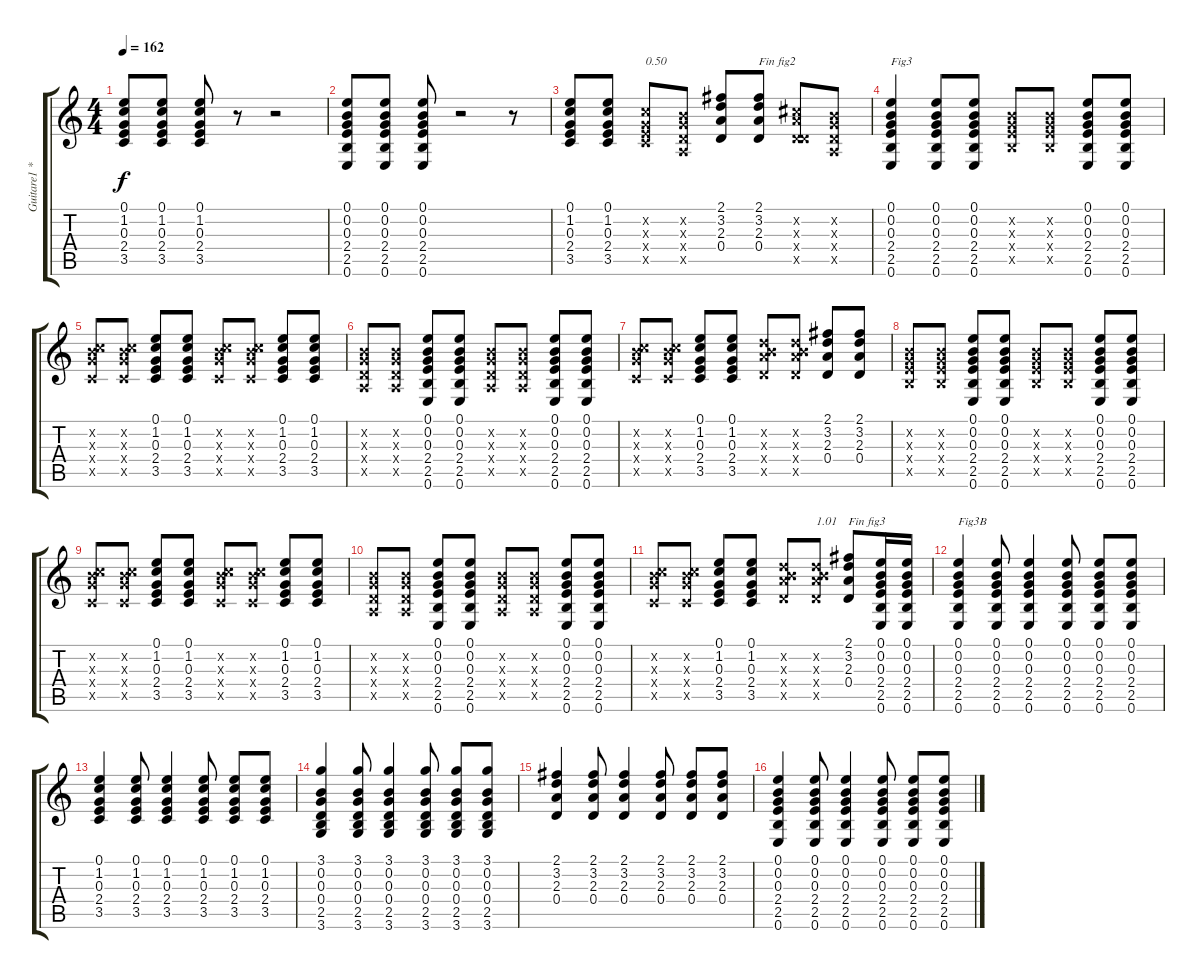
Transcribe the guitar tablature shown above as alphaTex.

\track ("Guitare1 *" "Guitare1 *") {instrument acousticguitarsteel}
\staff {score tabs}
\tuning (E4 B3 G3 D3 A2 E2) {hide}
\ts (4 4)
\tempo 162
\clef g2
\ks c
(0.1 1.2 0.3 2.4 3.5).8{dy f} (0.1 1.2 0.3 2.4 3.5).8 (0.1 1.2 0.3 2.4 3.5).8 r.8 r.2 |
(0.1 0.2 0.3 2.4 2.5 0.6).8 (0.1 0.2 0.3 2.4 2.5 0.6).8 (0.1 0.2 0.3 2.4 2.5 0.6).8 r.2 r.8 |
(0.1 1.2 0.3 2.4 3.5).8 (0.1 1.2 0.3 2.4 3.5).8 (1.2{x} 0.3{x} 2.4{x} 3.5{x}).8{txt "0.50"} (0.2{x} 0.3{x} 0.4{x} 0.5{x}).8 (2.1 3.2 2.3 0.4).8 (2.1 3.2 2.3 0.4).8{txt "Fin fig2"} (2.2{x} 2.3{x} 0.4{x} 5.5{x}).8 (0.2{x} 0.3{x} 0.4{x} 0.5{x}).8 |
(0.1 0.2 0.3 2.4 2.5 0.6).4{txt "Fig3"} (0.1 0.2 0.3 2.4 2.5 0.6).8 (0.1 0.2 0.3 2.4 2.5 0.6).8 (0.2{x} 0.3{x} 2.4{x} 2.5{x}).8 (0.2{x} 0.3{x} 2.4{x} 2.5{x}).8 (0.1 0.2 0.3 2.4 2.5 0.6).8 (0.1 0.2 0.3 2.4 2.5 0.6).8 |
(0.2{x} 5.3{x} 5.4{x} 3.5{x}).8 (0.2{x} 5.3{x} 5.4{x} 3.5{x}).8 (0.1 1.2 0.3 2.4 3.5).8 (0.1 1.2 0.3 2.4 3.5).8 (0.2{x} 5.3{x} 5.4{x} 3.5{x}).8 (0.2{x} 5.3{x} 5.4{x} 3.5{x}).8 (0.1 1.2 0.3 2.4 3.5).8 (0.1 1.2 0.3 2.4 3.5).8 |
(0.2{x} 0.3{x} 0.4{x} 0.5{x}).8 (0.2{x} 0.3{x} 0.4{x} 0.5{x}).8 (0.1 0.2 0.3 2.4 2.5 0.6).8 (0.1 0.2 0.3 2.4 2.5 0.6).8 (0.2{x} 0.3{x} 0.4{x} 0.5{x}).8 (0.2{x} 0.3{x} 0.4{x} 0.5{x}).8 (0.1 0.2 0.3 2.4 2.5 0.6).8 (0.1 0.2 0.3 2.4 2.5 0.6).8 |
(0.2{x} 5.3{x} 5.4{x} 3.5{x}).8 (0.2{x} 5.3{x} 5.4{x} 3.5{x}).8 (0.1 1.2 0.3 2.4 3.5).8 (0.1 1.2 0.3 2.4 3.5).8 (0.2{x} 7.3{x} 7.4{x} 5.5{x}).8 (0.2{x} 7.3{x} 7.4{x} 5.5{x}).8 (2.1 3.2 2.3 0.4).8 (2.1 3.2 2.3 0.4).8 |
(0.2{x} 0.3{x} 2.4{x} 2.5{x}).8 (0.2{x} 0.3{x} 2.4{x} 2.5{x}).8 (0.1 0.2 0.3 2.4 2.5 0.6).8 (0.1 0.2 0.3 2.4 2.5 0.6).8 (0.2{x} 0.3{x} 2.4{x} 2.5{x}).8 (0.2{x} 0.3{x} 2.4{x} 2.5{x}).8 (0.1 0.2 0.3 2.4 2.5 0.6).8 (0.1 0.2 0.3 2.4 2.5 0.6).8 |
(0.2{x} 5.3{x} 5.4{x} 3.5{x}).8 (0.2{x} 5.3{x} 5.4{x} 3.5{x}).8 (0.1 1.2 0.3 2.4 3.5).8 (0.1 1.2 0.3 2.4 3.5).8 (0.2{x} 5.3{x} 5.4{x} 3.5{x}).8 (0.2{x} 5.3{x} 5.4{x} 3.5{x}).8 (0.1 1.2 0.3 2.4 3.5).8 (0.1 1.2 0.3 2.4 3.5).8 |
(0.2{x} 0.3{x} 0.4{x} 0.5{x}).8 (0.2{x} 0.3{x} 0.4{x} 0.5{x}).8 (0.1 0.2 0.3 2.4 2.5 0.6).8 (0.1 0.2 0.3 2.4 2.5 0.6).8 (0.2{x} 0.3{x} 0.4{x} 0.5{x}).8 (0.2{x} 0.3{x} 0.4{x} 0.5{x}).8 (0.1 0.2 0.3 2.4 2.5 0.6).8 (0.1 0.2 0.3 2.4 2.5 0.6).8 |
(0.2{x} 5.3{x} 5.4{x} 3.5{x}).8 (0.2{x} 5.3{x} 5.4{x} 3.5{x}).8 (0.1 1.2 0.3 2.4 3.5).8 (0.1 1.2 0.3 2.4 3.5).8 (0.2{x} 7.3{x} 7.4{x} 5.5{x}).8 (0.2{x} 7.3{x} 7.4{x} 5.5{x}).8{txt "1.01"} (2.1 3.2 2.3 0.4).8{txt "Fin fig3"} (0.1 0.2 0.3 2.4 2.5 0.6).16 (0.1 0.2 0.3 2.4 2.5 0.6).16 |
(0.1 0.2 0.3 2.4 2.5 0.6).4{txt "Fig3B"} (0.1 0.2 0.3 2.4 2.5 0.6).8 (0.1 0.2 0.3 2.4 2.5 0.6).4 (0.1 0.2 0.3 2.4 2.5 0.6).8 (0.1 0.2 0.3 2.4 2.5 0.6).8 (0.1 0.2 0.3 2.4 2.5 0.6).8 |
(0.1 1.2 0.3 2.4 3.5).4 (0.1 1.2 0.3 2.4 3.5).8 (0.1 1.2 0.3 2.4 3.5).4 (0.1 1.2 0.3 2.4 3.5).8 (0.1 1.2 0.3 2.4 3.5).8 (0.1 1.2 0.3 2.4 3.5).8 |
(3.1 0.2 0.3 0.4 2.5 3.6).4 (3.1 0.2 0.3 0.4 2.5 3.6).8 (3.1 0.2 0.3 0.4 2.5 3.6).4 (3.1 0.2 0.3 0.4 2.5 3.6).8 (3.1 0.2 0.3 0.4 2.5 3.6).8 (3.1 0.2 0.3 0.4 2.5 3.6).8 |
(2.1 3.2 2.3 0.4).4 (2.1 3.2 2.3 0.4).8 (2.1 3.2 2.3 0.4).4 (2.1 3.2 2.3 0.4).8 (2.1 3.2 2.3 0.4).8 (2.1 3.2 2.3 0.4).8 |
(0.1 0.2 0.3 2.4 2.5 0.6).4 (0.1 0.2 0.3 2.4 2.5 0.6).8 (0.1 0.2 0.3 2.4 2.5 0.6).4 (0.1 0.2 0.3 2.4 2.5 0.6).8 (0.1 0.2 0.3 2.4 2.5 0.6).8 (0.1 0.2 0.3 2.4 2.5 0.6).8
